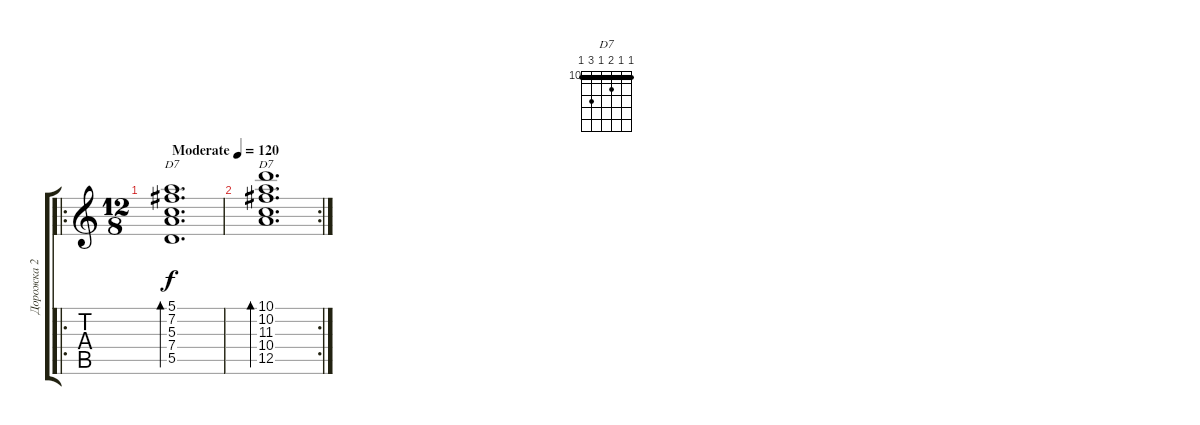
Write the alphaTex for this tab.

\track ("Дорожка 2" "Дорожка 2") {instrument electricguitarjazz}
\staff {score tabs}
\tuning (E4 B3 G3 D3 A2 E2) {hide}
\chord ("D7" 5 7 5 7 5 x) {firstfret 5 barre 5}
\chord ("D7" 10 10 11 10 12 10) {firstfret 10 barre 10}
\ro
\ts (12 8)
\tempo (120 "Moderate")
\clef g2
\ks c
(5.1 7.2 5.3 7.4 5.5).1{d bd 60 ch "D7" dy f instrument electricguitarjazz} |
\rc 2
(10.1 10.2 11.3 10.4 12.5).1{d bd 60 ch "D7"}
